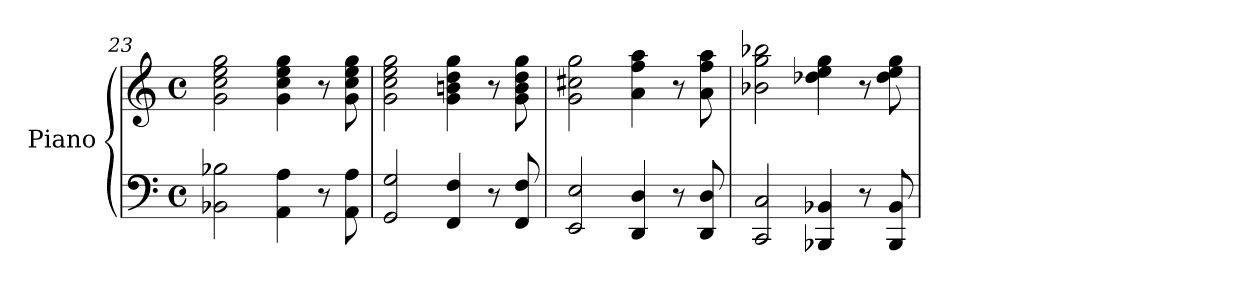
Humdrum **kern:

**kern	**kern
*part1	*part1
*staff2	*staff1
*I"Piano	*
*I'Pno.	*
!!LO:LB:g=z
*clefF4	*clefG2
*k[]	*k[]
*M4/4	*M4/4
*met(c)	*met(c)
=23	=23
2BB-X\ 2B-X\	2g\ 2cc\ 2ee\ 2gg\
4AA\ 4A\	4g\ 4cc\ 4ee\ 4gg\
8r	8r
8AA\ 8A\	8g\ 8cc\ 8ee\ 8gg\
=24	=24
2GG/ 2G/	2g\ 2cc\ 2ee\ 2gg\
4FF/ 4F/	4g\ 4bn\ 4dd\ 4gg\
8r	8r
8FF/ 8F/	8g\ 8b\ 8dd\ 8gg\
=25	=25
2EE/ 2E/	2g\ 2cc#X\ 2gg\
4DD/ 4D/	4a\ 4ff\ 4aa\
8r	8r
8DD/ 8D/	8a\ 8ff\ 8aa\
=26	=26
2CC/ 2C/	2b-X\ 2gg\ 2bb-X\
4BBB-X/ 4BB-X/	4dd-X\ 4ee\ 4gg\
8r	8r
8BBB-/ 8BB-/	8dd-\ 8ee\ 8gg\
=	=
*-	*-
